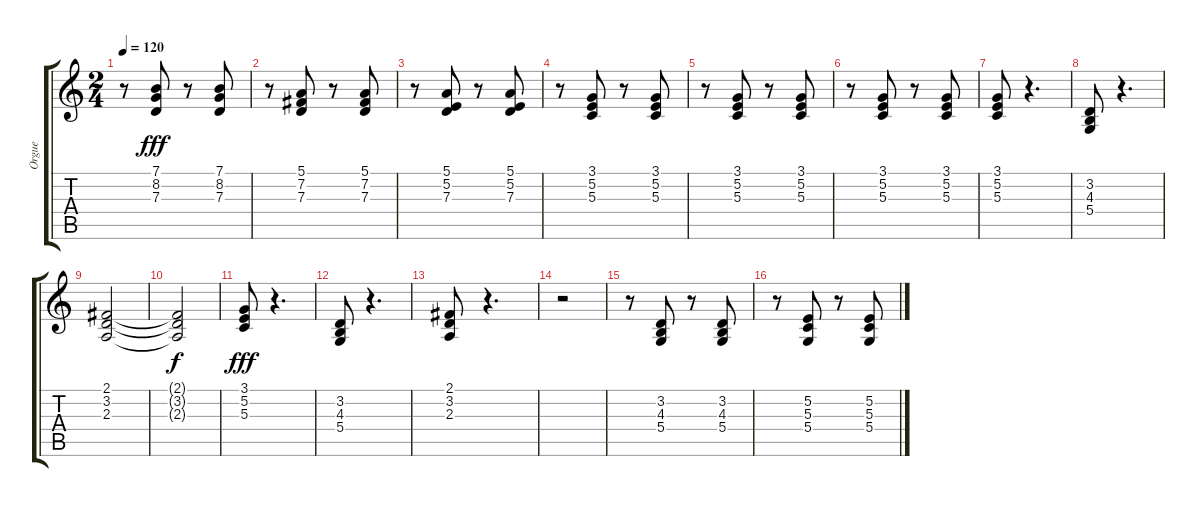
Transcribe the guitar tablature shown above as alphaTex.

\track ("Orgue" "Orgue") {instrument rockorgan}
\staff {score tabs}
\tuning (E4 B3 G3 D3 A2 E2) {hide}
\ts (2 4)
\tempo 120
\clef g2
\ks c
r.8{dy fff} (7.1 8.2 7.3).8 r.8 (7.1 8.2 7.3).8 |
r.8 (5.1 7.2 7.3).8 r.8 (5.1 7.2 7.3).8 |
r.8 (5.1 5.2 7.3).8 r.8 (5.1 5.2 7.3).8 |
r.8 (3.1 5.2 5.3).8 r.8 (3.1 5.2 5.3).8 |
r.8 (3.1 5.2 5.3).8 r.8 (3.1 5.2 5.3).8 |
r.8 (3.1 5.2 5.3).8 r.8 (3.1 5.2 5.3).8 |
(3.1 5.2 5.3).8 r.4{d} |
(3.2 4.3 5.4).8 r.4{d} |
(2.1 3.2 2.3).2 |
(2.1{t} 3.2{t} 2.3{t}).2{dy f} |
(3.1 5.2 5.3).8{dy fff} r.4{d} |
(3.2 4.3 5.4).8 r.4{d} |
(2.1 3.2 2.3).8 r.4{d} |
r.2 |
r.8 (3.2 4.3 5.4).8 r.8 (3.2 4.3 5.4).8 |
r.8 (5.2 5.3 5.4).8 r.8 (5.2 5.3 5.4).8
